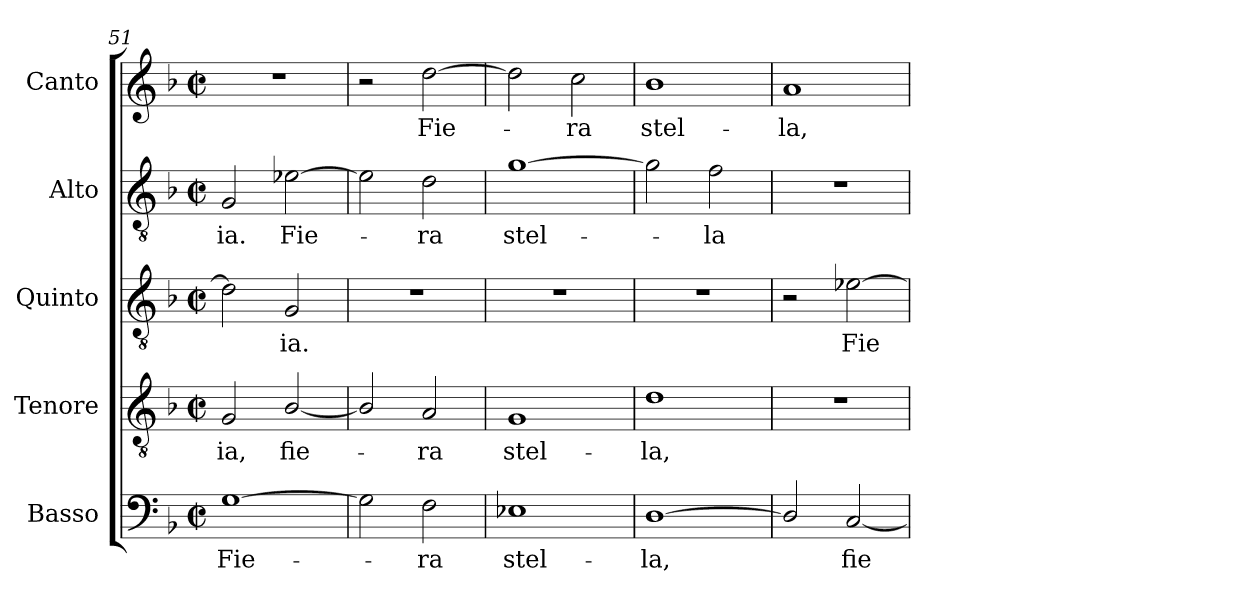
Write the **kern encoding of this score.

**kern	**text	**kern	**text	**kern	**text	**kern	**text	**kern	**text
*part5	*part5	*part4	*part4	*part3	*part3	*part2	*part2	*part1	*part1
*staff5	*staff5	*staff4	*staff4	*staff3	*staff3	*staff2	*staff2	*staff1	*staff1
*I"Basso	*	*I"Tenore	*	*I"Quinto	*	*I"Alto	*	*I"Canto	*
*I'B.	*	*I'T.	*	*I'Q.	*	*I'A.	*	*	*
!!LO:LB:g=z
*clefF4	*	*clefGv2	*	*clefGv2	*	*clefGv2	*	*clefG2	*
*	*	*ITrd7c12	*	*ITrd7c12	*	*ITrd7c12	*	*	*
*k[b-]	*	*k[b-]	*	*k[b-]	*	*k[b-]	*	*k[b-]	*
*F:	*	*F:	*	*F:	*	*F:	*	*F:	*
*M2/2	*	*M2/2	*	*M2/2	*	*M2/2	*	*M2/2	*
*met(c|)	*	*met(c|)	*	*met(c|)	*	*met(c|)	*	*met(c|)	*
=51	=51	=51	=51	=51	=51	=51	=51	=51	=51
!	!LO:LY:b:color=#000000	!	!	!	!	!	!	!	!
!	!	!	!LO:LY:b:color=#000000	!	!	!	!	!	!
!	!	!	!	!	!	!	!LO:LY:b:color=#000000	!	!
[1Gi	Fie-	2GGi/	-ia,	2Di\]	.	2GGi/	-ia.	1r	.
!	!	!	!LO:LY:b:color=#000000	!	!	!	!	!	!
!	!	!	!	!	!LO:LY:b:color=#000000	!	!	!	!
!	!	!	!	!	!	!	!LO:LY:b:color=#000000	!	!
.	.	[2BB-i/	fie-	2GGi/	-ia.	[2E-Xi\	Fie-	.	.
=52	=52	=52	=52	=52	=52	=52	=52	=52	=52
2Gi\]	.	2BB-i/]	.	1r	.	2E-i\]	.	2r	.
!	!LO:LY:b:color=#000000	!	!	!	!	!	!	!	!
!	!	!	!LO:LY:b:color=#000000	!	!	!	!	!	!
!	!	!	!	!	!	!	!LO:LY:b:color=#000000	!	!
!	!	!	!	!	!	!	!	!	!LO:LY:b:color=#000000
2Fi\	-ra	2AAi/	-ra	.	.	2Di\	-ra	[2ddi\	Fie-
=53	=53	=53	=53	=53	=53	=53	=53	=53	=53
!	!LO:LY:b:color=#000000	!	!	!	!	!	!	!	!
!	!	!	!LO:LY:b:color=#000000	!	!	!	!	!	!
!	!	!	!	!	!	!	!LO:LY:b:color=#000000	!	!
1E-Xi	stel-	1GGi	stel-	1r	.	[1Gi	stel-	2ddi\]	.
!	!	!	!	!	!	!	!	!	!LO:LY:b:color=#000000
.	.	.	.	.	.	.	.	2cci\	-ra
=54	=54	=54	=54	=54	=54	=54	=54	=54	=54
!	!LO:LY:b:color=#000000	!	!	!	!	!	!	!	!
!	!	!	!LO:LY:b:color=#000000	!	!	!	!	!	!
!	!	!	!	!	!	!	!	!	!LO:LY:b:color=#000000
[1Di	-la,	1Di	-la,	1r	.	2Gi\]	.	1b-i	stel-
!	!	!	!	!	!	!	!LO:LY:b:color=#000000	!	!
.	.	.	.	.	.	2Fi\	-la	.	.
=55	=55	=55	=55	=55	=55	=55	=55	=55	=55
!	!	!	!	!	!	!	!	!	!LO:LY:b:color=#000000
2Di/]	.	1r	.	2r	.	1r	.	1ai	-la,
!	!LO:LY:b:color=#000000	!	!	!	!	!	!	!	!
!	!	!	!	!	!LO:LY:b:color=#000000	!	!	!	!
[2Ci/	fie-	.	.	[2E-Xi\	Fie-	.	.	.	.
=	=	=	=	=	=	=	=	=	=
*-	*-	*-	*-	*-	*-	*-	*-	*-	*-
